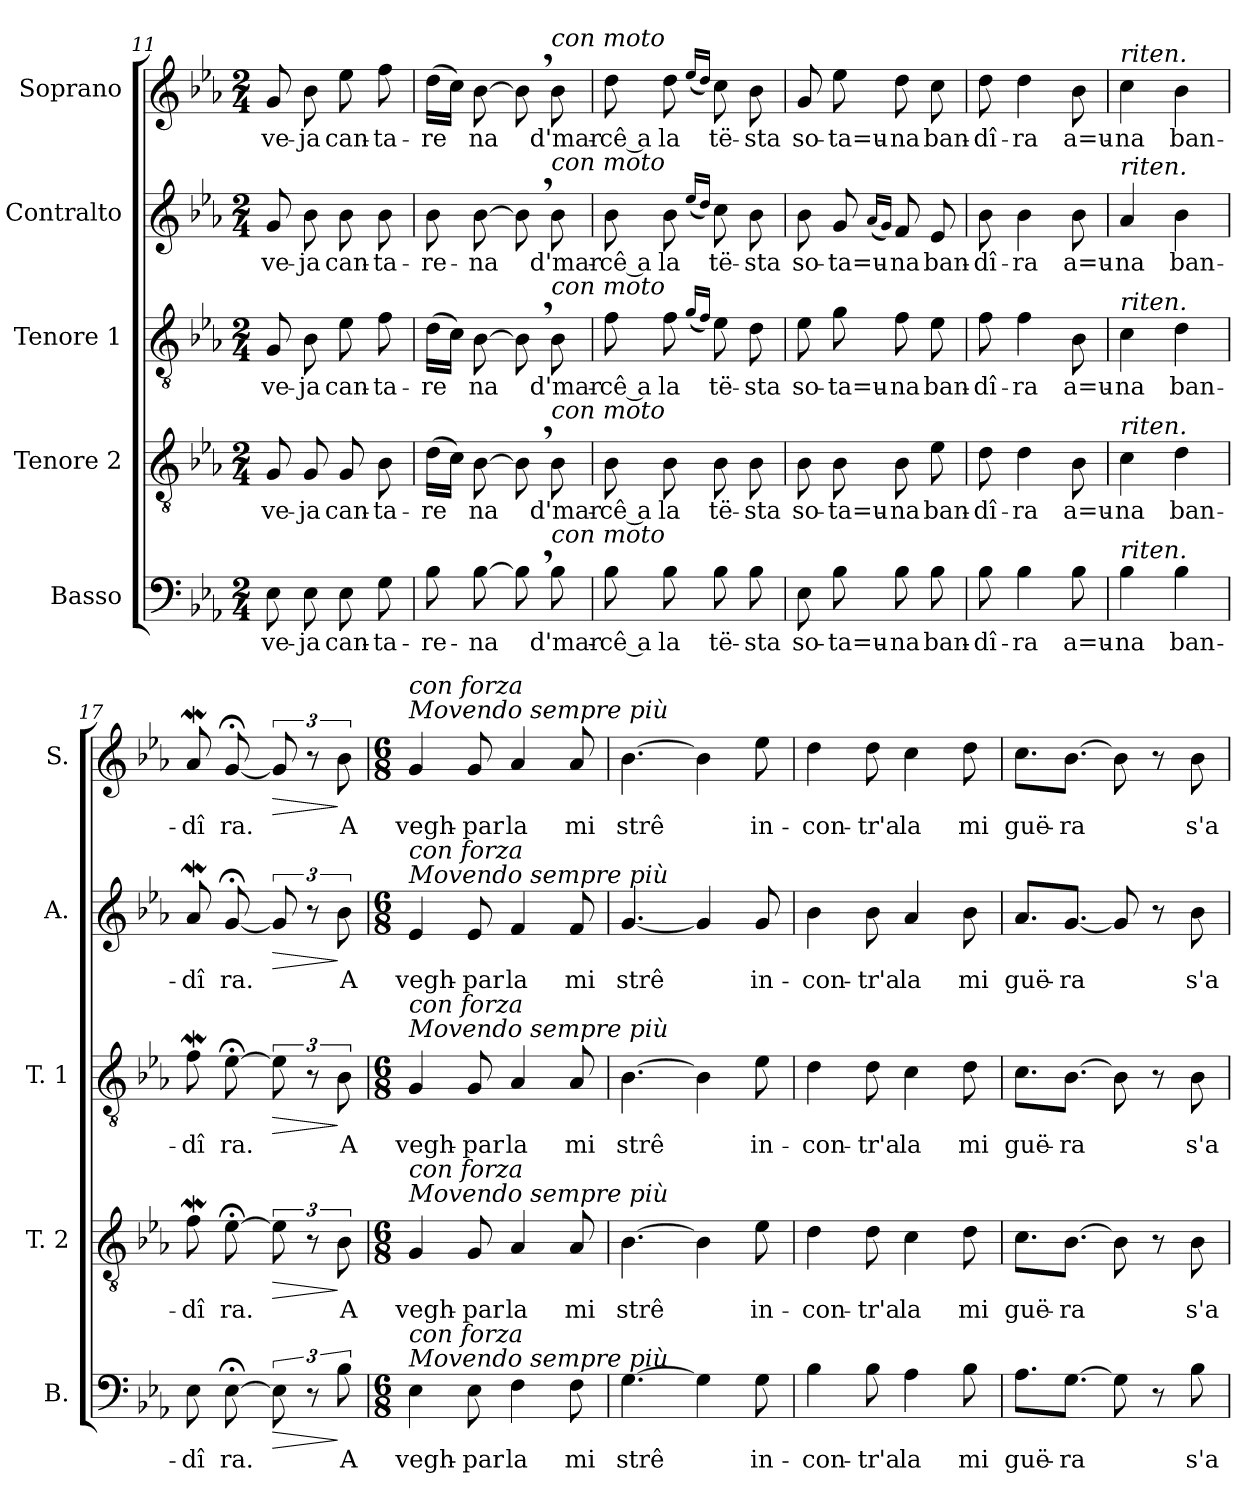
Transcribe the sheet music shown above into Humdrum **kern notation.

**kern	**text	**dynam	**kern	**text	**dynam	**kern	**text	**dynam	**kern	**text	**dynam	**kern	**text	**dynam
*part5	*part5	*part5	*part4	*part4	*part4	*part3	*part3	*part3	*part2	*part2	*part2	*part1	*part1	*part1
*staff5	*staff5	*staff5	*staff4	*staff4	*staff4	*staff3	*staff3	*staff3	*staff2	*staff2	*staff2	*staff1	*staff1	*staff1
*I"Basso	*	*	*I"Tenore 2	*	*	*I"Tenore 1	*	*	*I"Contralto	*	*	*I"Soprano	*	*
*I'B.	*	*	*I'T. 2	*	*	*I'T. 1	*	*	*I'A.	*	*	*I'S.	*	*
*clefF4	*	*	*clefGv2	*	*	*clefGv2	*	*	*clefG2	*	*	*clefG2	*	*
*k[b-e-a-]	*	*	*k[b-e-a-]	*	*	*k[b-e-a-]	*	*	*k[b-e-a-]	*	*	*k[b-e-a-]	*	*
*M2/4	*	*	*M2/4	*	*	*M2/4	*	*	*M2/4	*	*	*M2/4	*	*
=11	=11	=11	=11	=11	=11	=11	=11	=11	=11	=11	=11	=11	=11	=11
!	!LO:LY:b	!	!	!LO:LY:b	!	!	!LO:LY:b	!	!	!LO:LY:b	!	!	!LO:LY:b	!
8E-\	-ve-	.	8G/	-ve-	.	8G/	-ve-	.	8g/	-ve-	.	8g/	-ve-	.
!	!LO:LY:b	!	!	!LO:LY:b	!	!	!LO:LY:b	!	!	!LO:LY:b	!	!	!LO:LY:b	!
8E-\	-ja	.	8G/	-ja	.	8B-\	-ja	.	8b-\	-ja	.	8b-\	-ja	.
!	!LO:LY:b	!	!	!LO:LY:b	!	!	!LO:LY:b	!	!	!LO:LY:b	!	!	!LO:LY:b	!
8E-\	can-	.	8G/	can-	.	8e-\	can-	.	8b-\	can-	.	8ee-\	can-	.
!	!LO:LY:b	!	!	!LO:LY:b	!	!	!LO:LY:b	!	!	!LO:LY:b	!	!	!LO:LY:b	!
8G\	-ta-	.	8B-\	-ta-	.	8f\	-ta-	.	8b-\	-ta-	.	8ff\	-ta-	.
=12	=12	=12	=12	=12	=12	=12	=12	=12	=12	=12	=12	=12	=12	=12
!	!LO:LY:b	!	!	!LO:LY:b	!	!	!LO:LY:b	!	!	!LO:LY:b	!	!	!LO:LY:b	!
8B-\	re-	.	(>16d\LL	-re	.	(>16d\LL	-re	.	8b-\	-re-	.	(>16dd\LL	-re	.
.	.	.	16c\JJ)	.	.	16c\JJ)	.	.	.	.	.	16cc\JJ)	.	.
!	!LO:LY:b	!	!	!LO:LY:b	!	!	!LO:LY:b	!	!	!LO:LY:b	!	!	!LO:LY:b	!
[8B-\	-na	.	[8B-\	na	.	[8B-\	na	.	[8b-\	-na	.	[8b-\	na	.
8B-,\]	.	.	8B-,\]	.	.	8B-,\]	.	.	8b-,\]	.	.	8b-,\]	.	.
!	!	!	!	!	!	!	!	!	!	!	!	!LO:TX:a:i:t=con moto	!	!
!	!	!	!	!	!	!	!	!	!LO:TX:a:i:t=con moto	!	!	!	!	!
!	!	!	!	!	!	!LO:TX:a:i:t=con moto	!	!	!	!	!	!	!	!
!	!	!	!LO:TX:a:i:t=con moto	!	!	!	!	!	!	!	!	!	!	!
!LO:TX:a:i:t=con moto	!	!	!	!	!	!	!	!	!	!	!	!	!	!
!	!LO:LY:b	!	!	!LO:LY:b	!	!	!LO:LY:b	!	!	!LO:LY:b	!	!	!LO:LY:b	!
8B-\	d'mar-	.	8B-\	d'mar-	.	8B-\	d'mar-	.	8b-\	d'mar-	.	8b-\	d'mar-	.
!!LO:PB:g=z
=13	=13	=13	=13	=13	=13	=13	=13	=13	=13	=13	=13	=13	=13	=13
!	!LO:LY:b	!	!	!LO:LY:b	!	!	!LO:LY:b	!	!	!LO:LY:b	!	!	!LO:LY:b	!
8B-\	-cê a	.	8B-\	-cê a	.	8f\	-cê a	.	8b-\	-cê a	.	8dd\	-cê a	.
!	!LO:LY:b	!	!	!LO:LY:b	!	!	!LO:LY:b	!	!	!LO:LY:b	!	!	!LO:LY:b	!
8B-\	la	.	8B-\	la	.	8f\	la	.	8b-\	la	.	8dd\	la	.
.	.	.	.	.	.	(<16qg/LL	.	.	(<16qee-/LL	.	.	(<16qee-/LL	.	.
.	.	.	.	.	.	16qf/JJ)	.	.	16qdd/JJ)	.	.	16qdd/JJ)	.	.
!	!LO:LY:b	!	!	!LO:LY:b	!	!	!LO:LY:b	!	!	!LO:LY:b	!	!	!LO:LY:b	!
8B-\	të-	.	8B-\	të-	.	8e-\	të-	.	8cc\	të-	.	8cc\	të-	.
!	!LO:LY:b	!	!	!LO:LY:b	!	!	!LO:LY:b	!	!	!LO:LY:b	!	!	!LO:LY:b	!
8B-\	-sta	.	8B-\	-sta	.	8d\	-sta	.	8b-\	-sta	.	8b-\	-sta	.
=14	=14	=14	=14	=14	=14	=14	=14	=14	=14	=14	=14	=14	=14	=14
!	!LO:LY:b	!	!	!LO:LY:b	!	!	!LO:LY:b	!	!	!LO:LY:b	!	!	!LO:LY:b	!
8E-\	so-	.	8B-\	so-	.	8e-\	so-	.	8b-\	so-	.	8g/	so-	.
!	!LO:LY:b	!	!	!LO:LY:b	!	!	!LO:LY:b	!	!	!LO:LY:b	!	!	!LO:LY:b	!
8B-\	-ta=u-	.	8B-\	-ta=u-	.	8g\	-ta=u-	.	8g/	-ta=u-	.	8ee-\	-ta=u-	.
.	.	.	.	.	.	.	.	.	(<16qa-/LL	.	.	.	.	.
.	.	.	.	.	.	.	.	.	16qg/JJ)	.	.	.	.	.
!	!LO:LY:b	!	!	!LO:LY:b	!	!	!LO:LY:b	!	!	!LO:LY:b	!	!	!LO:LY:b	!
8B-\	-na	.	8B-\	-na	.	8f\	-na	.	8f/	-na	.	8dd\	-na	.
!	!LO:LY:b	!	!	!LO:LY:b	!	!	!LO:LY:b	!	!	!LO:LY:b	!	!	!LO:LY:b	!
8B-\	ban-	.	8e-\	ban-	.	8e-\	ban-	.	8e-/	ban-	.	8cc\	ban-	.
=15	=15	=15	=15	=15	=15	=15	=15	=15	=15	=15	=15	=15	=15	=15
!	!LO:LY:b	!	!	!LO:LY:b	!	!	!LO:LY:b	!	!	!LO:LY:b	!	!	!LO:LY:b	!
8B-\	-dî-	.	8d\	-dî-	.	8f\	-dî-	.	8b-\	-dî-	.	8dd\	-dî-	.
!	!LO:LY:b	!	!	!LO:LY:b	!	!	!LO:LY:b	!	!	!LO:LY:b	!	!	!LO:LY:b	!
4B-\	-ra	.	4d\	-ra	.	4f\	-ra	.	4b-\	-ra	.	4dd\	-ra	.
!	!LO:LY:b	!	!	!LO:LY:b	!	!	!LO:LY:b	!	!	!LO:LY:b	!	!	!LO:LY:b	!
8B-\	a=u-	.	8B-\	a=u-	.	8B-\	a=u-	.	8b-\	a=u-	.	8b-\	a=u-	.
=16	=16	=16	=16	=16	=16	=16	=16	=16	=16	=16	=16	=16	=16	=16
!	!	!	!	!	!	!	!	!	!	!	!	!LO:TX:a:i:t=riten.	!	!
!	!	!	!	!	!	!	!	!	!LO:TX:a:i:t=riten.	!	!	!	!	!
!	!	!	!	!	!	!LO:TX:a:i:t=riten.	!	!	!	!	!	!	!	!
!	!	!	!LO:TX:a:i:t=riten.	!	!	!	!	!	!	!	!	!	!	!
!LO:TX:a:i:t=riten.	!	!	!	!	!	!	!	!	!	!	!	!	!	!
!	!LO:LY:b	!	!	!LO:LY:b	!	!	!LO:LY:b	!	!	!LO:LY:b	!	!	!LO:LY:b	!
4B-\	-na	.	4c\	-na	.	4c\	-na	.	4a-/	-na	.	4cc\	-na	.
!	!LO:LY:b	!	!	!LO:LY:b	!	!	!LO:LY:b	!	!	!LO:LY:b	!	!	!LO:LY:b	!
4B-\	ban-	.	4d\	ban-	.	4d\	ban-	.	4b-\	ban-	.	4b-\	ban-	.
=17	=17	=17	=17	=17	=17	=17	=17	=17	=17	=17	=17	=17	=17	=17
!	!LO:LY:b	!	!	!LO:LY:b	!	!	!LO:LY:b	!	!	!LO:LY:b	!	!	!LO:LY:b	!
8E-\	-dî	.	8fW\	-dî	.	8fW\	-dî	.	8a-w/	-dî	.	8a-w/	-dî	.
!	!LO:LY:b	!	!	!LO:LY:b	!	!	!LO:LY:b	!	!	!LO:LY:b	!	!	!LO:LY:b	!
[8E-;<\	ra.	.	[8e-;<\	ra.	.	[8e-;<\	ra.	.	[8g;</	ra.	.	[8g;</	ra.	.
!	!	!LO:HP:b	!	!	!LO:HP:b	!	!	!LO:HP:b	!	!	!LO:HP:b	!	!	!LO:HP:b
12E-\]	.	>	12e-\]	.	>	12e-\]	.	>	12g/]	.	>	12g/]	.	>
12r	.	.	12r	.	.	12r	.	.	12r	.	.	12r	.	.
!	!LO:LY:b	!	!	!LO:LY:b	!	!	!LO:LY:b	!	!	!LO:LY:b	!	!	!LO:LY:b	!
12B-\	A	]	12B-\	A	]	12B-\	A	]	12b-\	A	]	12b-\	A	]
=18	=18	=18	=18	=18	=18	=18	=18	=18	=18	=18	=18	=18	=18	=18
*M6/8	*	*	*M6/8	*	*	*M6/8	*	*	*M6/8	*	*	*M6/8	*	*
*	*	*	*	*	*	*	*	*	*	*	*	*MM120	*	*
!	!	!	!	!	!	!	!	!	!	!	!	!LO:TX:a:i:t=Movendo sempre più	!	!
!	!	!	!	!	!	!	!	!	!	!	!	!LO:TX:a:i:t=con forza	!	!
!	!	!	!	!	!	!	!	!	!LO:TX:a:i:t=Movendo sempre più	!	!	!	!	!
!	!	!	!	!	!	!	!	!	!LO:TX:a:i:t=con forza	!	!	!	!	!
!	!	!	!	!	!	!LO:TX:a:i:t=Movendo sempre più	!	!	!	!	!	!	!	!
!	!	!	!	!	!	!LO:TX:a:i:t=con forza	!	!	!	!	!	!	!	!
!	!	!	!LO:TX:a:i:t=Movendo sempre più	!	!	!	!	!	!	!	!	!	!	!
!	!	!	!LO:TX:a:i:t=con forza	!	!	!	!	!	!	!	!	!	!	!
!LO:TX:a:i:t=Movendo sempre più	!	!	!	!	!	!	!	!	!	!	!	!	!	!
!LO:TX:a:i:t=con forza	!	!	!	!	!	!	!	!	!	!	!	!	!	!
!	!LO:LY:b	!	!	!LO:LY:b	!	!	!LO:LY:b	!	!	!LO:LY:b	!	!	!LO:LY:b	!
4E-\	vegh-	.	4G/	vegh-	.	4G/	vegh-	.	4e-/	vegh-	.	4g/	vegh-	.
!	!LO:LY:b	!	!	!LO:LY:b	!	!	!LO:LY:b	!	!	!LO:LY:b	!	!	!LO:LY:b	!
8E-\	-par	.	8G/	-par	.	8G/	-par	.	8e-/	-par	.	8g/	-par	.
!	!LO:LY:b	!	!	!LO:LY:b	!	!	!LO:LY:b	!	!	!LO:LY:b	!	!	!LO:LY:b	!
4F\	la	.	4A-/	la	.	4A-/	la	.	4f/	la	.	4a-/	la	.
!	!LO:LY:b	!	!	!LO:LY:b	!	!	!LO:LY:b	!	!	!LO:LY:b	!	!	!LO:LY:b	!
8F\	mi	.	8A-/	mi	.	8A-/	mi	.	8f/	mi	.	8a-/	mi	.
=19	=19	=19	=19	=19	=19	=19	=19	=19	=19	=19	=19	=19	=19	=19
!	!LO:LY:b	!	!	!LO:LY:b	!	!	!LO:LY:b	!	!	!LO:LY:b	!	!	!LO:LY:b	!
[4.G\	strê	.	[4.B-\	strê	.	[4.B-\	strê	.	[4.g/	strê	.	[4.b-\	strê	.
4G\]	.	.	4B-\]	.	.	4B-\]	.	.	4g/]	.	.	4b-\]	.	.
!	!LO:LY:b	!	!	!LO:LY:b	!	!	!LO:LY:b	!	!	!LO:LY:b	!	!	!LO:LY:b	!
8G\	in-	.	8e-\	in-	.	8e-\	in-	.	8g/	in-	.	8ee-\	in-	.
!!LO:LB:g=z
=20	=20	=20	=20	=20	=20	=20	=20	=20	=20	=20	=20	=20	=20	=20
!	!LO:LY:b	!	!	!LO:LY:b	!	!	!LO:LY:b	!	!	!LO:LY:b	!	!	!LO:LY:b	!
4B-\	-con-	.	4d\	-con-	.	4d\	-con-	.	4b-\	-con-	.	4dd\	-con-	.
!	!LO:LY:b	!	!	!LO:LY:b	!	!	!LO:LY:b	!	!	!LO:LY:b	!	!	!LO:LY:b	!
8B-\	-tr'a	.	8d\	-tr'a	.	8d\	-tr'a	.	8b-\	-tr'a	.	8dd\	-tr'a	.
!	!LO:LY:b	!	!	!LO:LY:b	!	!	!LO:LY:b	!	!	!LO:LY:b	!	!	!LO:LY:b	!
4A-\	la	.	4c\	la	.	4c\	la	.	4a-/	la	.	4cc\	la	.
!	!LO:LY:b	!	!	!LO:LY:b	!	!	!LO:LY:b	!	!	!LO:LY:b	!	!	!LO:LY:b	!
8B-\	mi	.	8d\	mi	.	8d\	mi	.	8b-\	mi	.	8dd\	mi	.
=21	=21	=21	=21	=21	=21	=21	=21	=21	=21	=21	=21	=21	=21	=21
!	!LO:LY:b	!	!	!LO:LY:b	!	!	!LO:LY:b	!	!	!LO:LY:b	!	!	!LO:LY:b	!
8.A-\L	guë-	.	8.c\L	guë-	.	8.c\L	guë-	.	8.a-/L	guë-	.	8.cc\L	guë-	.
!	!LO:LY:b	!	!	!LO:LY:b	!	!	!LO:LY:b	!	!	!LO:LY:b	!	!	!LO:LY:b	!
[8.G\J	-ra	.	[8.B-\J	-ra	.	[8.B-\J	-ra	.	[8.g/J	-ra	.	[8.b-\J	-ra	.
8G\]	.	.	8B-\]	.	.	8B-\]	.	.	8g/]	.	.	8b-\]	.	.
8r	.	.	8r	.	.	8r	.	.	8r	.	.	8r	.	.
!	!LO:LY:b	!	!	!LO:LY:b	!	!	!LO:LY:b	!	!	!LO:LY:b	!	!	!LO:LY:b	!
8B-\	s'a	.	8B-\	s'a	.	8B-\	s'a	.	8b-\	s'a	.	8b-\	s'a	.
=	=	=	=	=	=	=	=	=	=	=	=	=	=	=
*-	*-	*-	*-	*-	*-	*-	*-	*-	*-	*-	*-	*-	*-	*-
